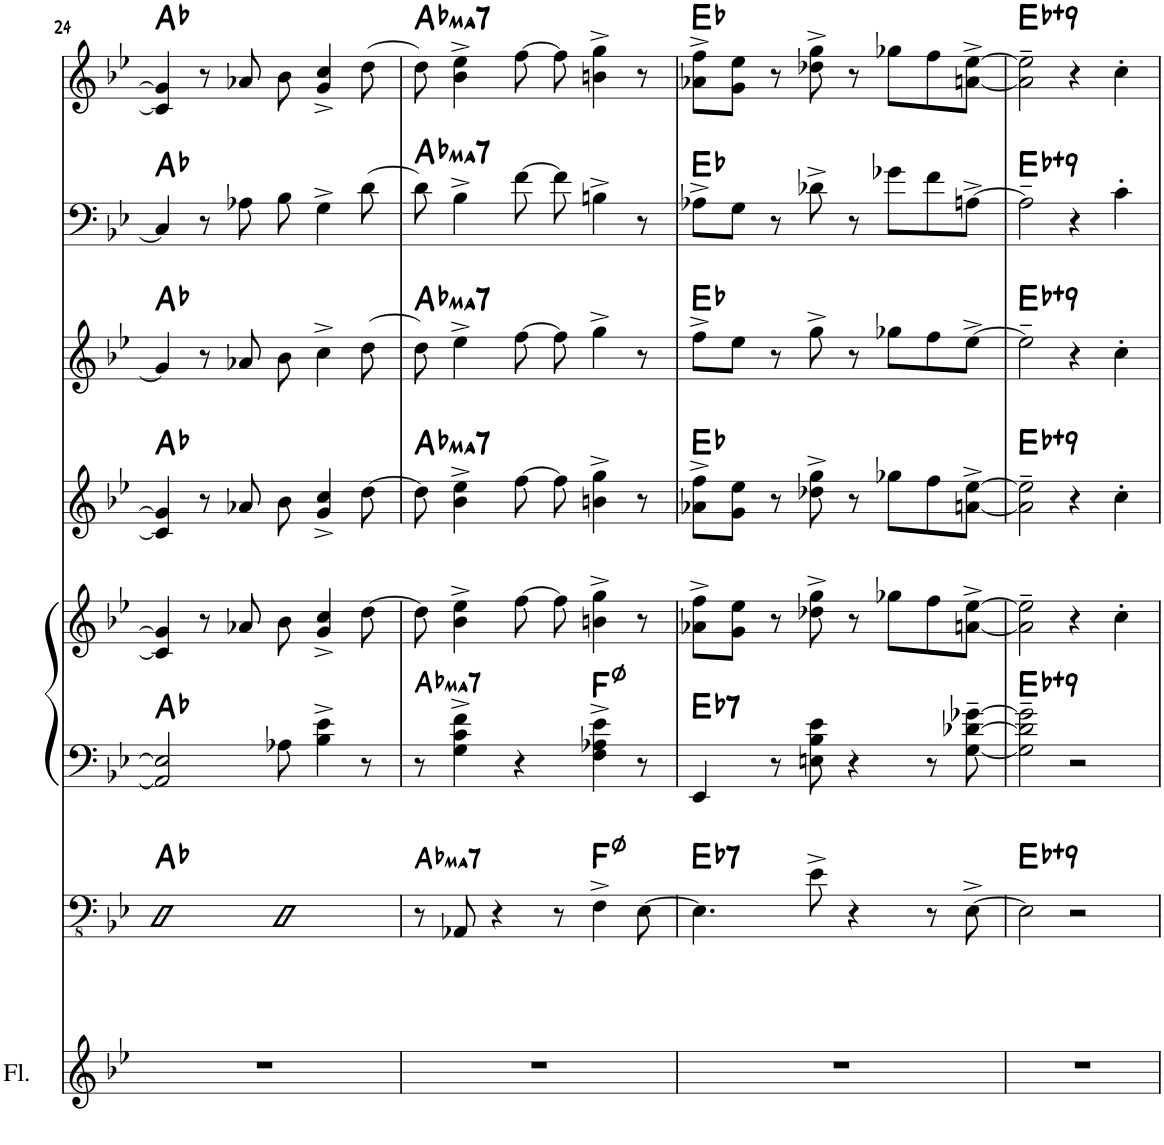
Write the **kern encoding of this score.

**kern	**kern	**harte	**kern	**kern	**harte	**kern	**harte	**kern	**harte	**kern	**harte	**kern	**harte
*part7	*part6	*part6	*part5	*part5	*part5	*part4	*part4	*part3	*part3	*part2	*part2	*part1	*part1
*staff8	*staff7	*	*staff6	*staff5	*	*staff4	*	*staff3	*	*staff2	*	*staff1	*
*I"Flute	*I"Dr/Bs	*	*I"Pn	*	*	*I"Eb	*	*I"Bb	*	*I"C Ba	*	*I"C Tre	*
*I'Fl.	*	*	*	*	*	*	*	*	*	*	*	*	*
!!LO:PB:g=z
*clefG2	*clefFv4	*	*clefF4	*clefG2	*	*clefG2	*	*clefG2	*	*clefF4	*	*clefG2	*
*	*	*	*	*	*	*ITrd5c9	*	*ITrd1c2	*	*	*	*	*
*k[b-e-]	*k[b-e-]	*	*k[b-e-]	*k[b-e-]	*	*k[b-e-]	*	*k[b-e-]	*	*k[b-e-]	*	*k[b-e-]	*
*M2/2	*M2/2	*	*M2/2	*M2/2	*	*M2/2	*	*M2/2	*	*M2/2	*	*M2/2	*
*met(c|)	*met(c|)	*	*met(c|)	*met(c|)	*	*met(c|)	*	*met(c|)	*	*met(c|)	*	*met(c|)	*
=24	=24	=24	=24	=24	=24	=24	=24	=24	=24	=24	=24	=24	=24
1r	2DD	Ab:maj	2AA-/] 2E-/]	4c/] 4g/]	Ab:maj	4c/] 4g/]	Ab:maj	4g/]	Ab:maj	4C/]	Ab:maj	4c/] 4g/]	Ab:maj
.	.	.	.	8r	.	8r	.	8r	.	8r	.	8r	.
.	.	.	.	8a-X/	.	8a-X/	.	8a-X/	.	8A-X\	.	8a-X/	.
.	2DD	.	8A-X\	8b-\	.	8b-\	.	8b-\	.	8B-\	.	8b-\	.
.	.	.	4B-\^ 4e-\^	4g/^ 4cc/^	.	4g/^ 4cc/^	.	4cc^\	.	4G^\	.	4g/^ 4cc/^	.
.	.	.	8r	[8dd\	.	[8dd\	.	[8dd\	.	[8d\	.	[8dd\	.
=25	=25	=25	=25	=25	=25	=25	=25	=25	=25	=25	=25	=25	=25
!	!	!LO:H:kt=ma7	!	!	!LO:H:kt=ma7	!	!LO:H:kt=ma7	!	!LO:H:kt=ma7	!	!LO:H:kt=ma7	!	!LO:H:kt=ma7
1r	8r	Ab:maj7	8r	8dd\]	Ab:maj7	8dd\]	Ab:maj7	8dd\]	Ab:maj7	8d\]	Ab:maj7	8dd\]	Ab:maj7
.	8AAA-X/	.	4G\^ 4c\^ 4f\^	4b-\^ 4ee-\^	.	4b-\^ 4ee-\^	.	4ee-^\	.	4B-^\	.	4b-\^ 4ee-\^	.
.	4r	.	.	.	.	.	.	.	.	.	.	.	.
.	.	.	4r	[8ff\	.	[8ff\	.	[8ff\	.	[8f\	.	[8ff\	.
.	8r	.	.	8ff\]	.	8ff\]	.	8ff\]	.	8f\]	.	8ff\]	.
.	4FF^\	F:hdim7	4F\^ 4A-X\^ 4e-\^	4bn\^ 4gg\^	F:hdim7	4bn\^ 4gg\^	.	4gg^\	.	4Bn^\	.	4bn\^ 4gg\^	.
.	[8EE-\	.	8r	8r	.	8r	.	8r	.	8r	.	8r	.
=26	=26	=26	=26	=26	=26	=26	=26	=26	=26	=26	=26	=26	=26
!	!	!LO:H:kt=7	!	!	!LO:H:kt=7	!	!	!	!	!	!	!	!
1r	4.EE-\]	Eb:7	4EE-/	8a-X\^ 8ff\^L	Eb:7	8a-X\^ 8ff\^L	Eb:maj	8ff^\L	Eb:maj	8A-X^\L	Eb:maj	8a-X\^ 8ff\^L	Eb:maj
.	.	.	.	8g\ 8ee-\J	.	8g\ 8ee-\J	.	8ee-\J	.	8G\J	.	8g\ 8ee-\J	.
.	.	.	8r	8r	.	8r	.	8r	.	8r	.	8r	.
.	8E-^\	.	8En\ 8B-\ 8e-\	8dd-X\^ 8gg\^	.	8dd-X\^ 8gg\^	.	8gg^\	.	8d-X^\	.	8dd-X\^ 8gg\^	.
.	4r	.	4r	8r	.	8r	.	8r	.	8r	.	8r	.
.	.	.	.	8gg-X\L	.	8gg-X\L	.	8gg-X\L	.	8g-X\L	.	8gg-X\L	.
.	8r	.	8r	8ff\	.	8ff\	.	8ff\	.	8f\	.	8ff\	.
.	[8EE-^\	.	[8G\~ [8d-X\~ [8g-X\~	[8an\^ [8ee-\^J	.	[8an\^ [8ee-\^J	.	[8ee-^\J	.	[8An^\J	.	[8an\^ [8ee-\^J	.
=27	=27	=27	=27	=27	=27	=27	=27	=27	=27	=27	=27	=27	=27
!	!	!LO:H:kt=7	!	!	!LO:H:kt=7	!	!LO:H:kt=7	!	!LO:H:kt=7	!	!LO:H:kt=7	!	!LO:H:kt=7
1r	2EE-\]	Eb:aug(b7,9)	2G\]~ 2d-\]~ 2g-\]~	2a\]~ 2ee-\]~	Eb:aug(b7,9)	2a\]~ 2ee-\]~	Eb:aug(b7,9)	2ee-~\]	Eb:aug(b7,9)	2A~\]	Eb:aug(b7,9)	2a\]~ 2ee-\]~	Eb:aug(b7,9)
.	2r	.	2r	4r	.	4r	.	4r	.	4r	.	4r	.
.	.	.	.	4cc'\	.	4cc'\	.	4cc'\	.	4c'\	.	4cc'\	.
=	=	=	=	=	=	=	=	=	=	=	=	=	=
*-	*-	*-	*-	*-	*-	*-	*-	*-	*-	*-	*-	*-	*-
